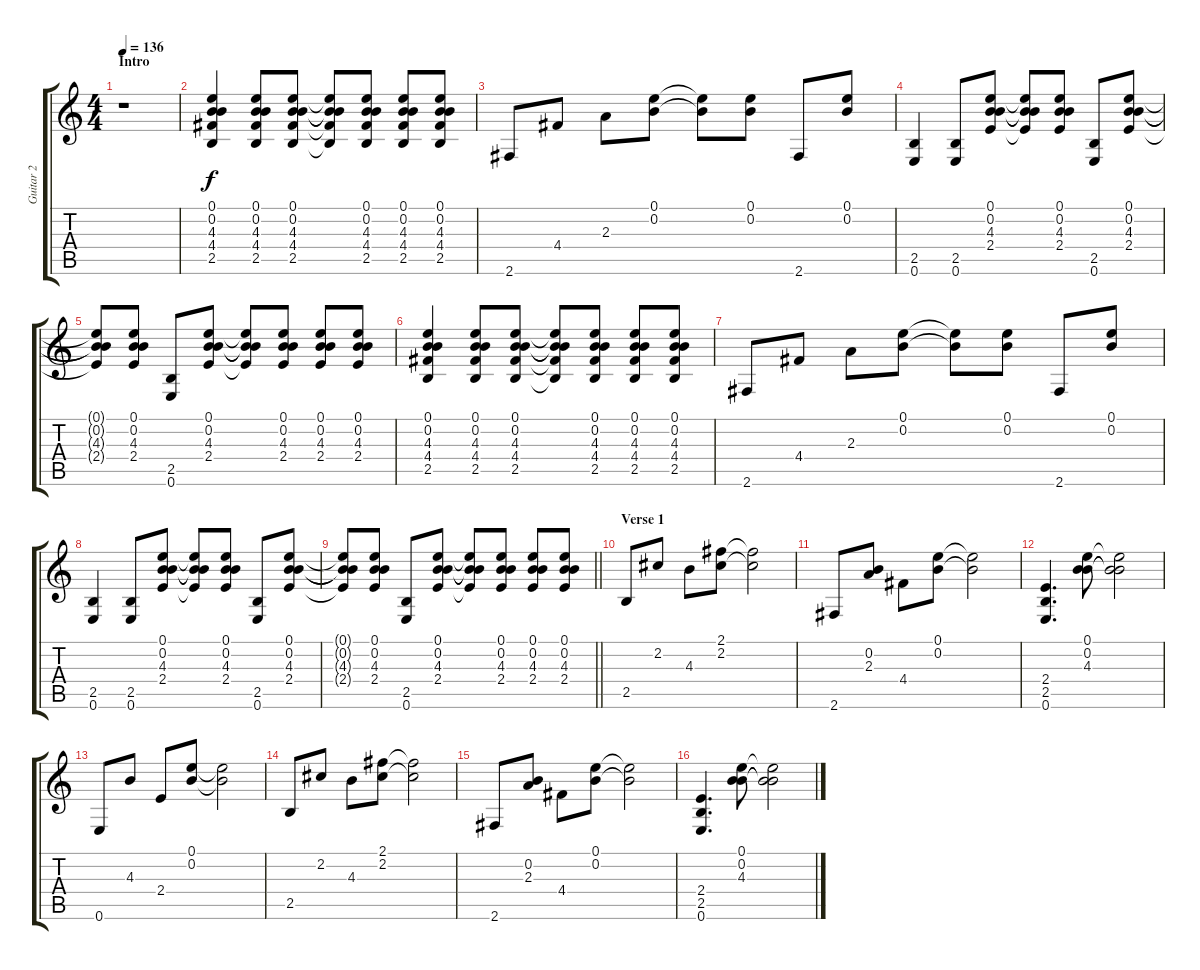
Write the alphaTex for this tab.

\track ("Guitar 2" "Guitar 2") {instrument overdrivenguitar}
\staff {score tabs}
\tuning (E4 B3 G3 D3 A2 E2) {hide}
\ts (4 4)
\section ("" "Intro")
\tempo 136
\clef g2
\ks c
r.1{dy f instrument overdrivenguitar} |
(0.1 0.2 4.3 4.4 2.5).4 (0.1 0.2 4.3 4.4 2.5).8 (0.1 0.2 4.3 4.4 2.5).8 (0.1{t} 0.2{t} 4.3{t} 4.4{t} 2.5{t}).8 (0.1 0.2 4.3 4.4 2.5).8 (0.1 0.2 4.3 4.4 2.5).8 (0.1 0.2 4.3 4.4 2.5).8 |
2.6.8 4.4.8 2.3.8 (0.1 0.2).8 (0.1{t} 0.2{t}).8 (0.1 0.2).8 2.6.8 (0.1 0.2).8 |
(2.5 0.6).4 (2.5 0.6).8 (0.1 0.2 4.3 2.4).8 (0.1{t} 0.2{t} 4.3{t} 2.4{t}).8 (0.1 0.2 4.3 2.4).8 (2.5 0.6).8 (0.1 0.2 4.3 2.4).8 |
(0.1{t} 0.2{t} 4.3{t} 2.4{t}).8 (0.1 0.2 4.3 2.4).8 (2.5 0.6).8 (0.1 0.2 4.3 2.4).8 (0.1{t} 0.2{t} 4.3{t} 2.4{t}).8 (0.1 0.2 4.3 2.4).8 (0.1 0.2 4.3 2.4).8 (0.1 0.2 4.3 2.4).8 |
(0.1 0.2 4.3 4.4 2.5).4 (0.1 0.2 4.3 4.4 2.5).8 (0.1 0.2 4.3 4.4 2.5).8 (0.1{t} 0.2{t} 4.3{t} 4.4{t} 2.5{t}).8 (0.1 0.2 4.3 4.4 2.5).8 (0.1 0.2 4.3 4.4 2.5).8 (0.1 0.2 4.3 4.4 2.5).8 |
2.6.8 4.4.8 2.3.8 (0.1 0.2).8 (0.1{t} 0.2{t}).8 (0.1 0.2).8 2.6.8 (0.1 0.2).8 |
(2.5 0.6).4 (2.5 0.6).8 (0.1 0.2 4.3 2.4).8 (0.1{t} 0.2{t} 4.3{t} 2.4{t}).8 (0.1 0.2 4.3 2.4).8 (2.5 0.6).8 (0.1 0.2 4.3 2.4).8 |
\barLineRight lightlight
(0.1{t} 0.2{t} 4.3{t} 2.4{t}).8 (0.1 0.2 4.3 2.4).8 (2.5 0.6).8 (0.1 0.2 4.3 2.4).8 (0.1{t} 0.2{t} 4.3{t} 2.4{t}).8 (0.1 0.2 4.3 2.4).8 (0.1 0.2 4.3 2.4).8 (0.1 0.2 4.3 2.4).8 |
\section ("" "Verse 1")
2.5.8 2.2.8 4.3.8 (2.1 2.2).8 (2.1{t} 2.2{t}).2 |
2.6.8 (0.2 2.3).8 4.4.8 (0.1 0.2).8 (0.1{t} 0.2{t}).2 |
(2.4 2.5 0.6).4{d} (0.1 0.2 4.3).8 (0.1{t} 0.2{t} 4.3{t}).2 |
0.6.8 4.3.8 2.4.8 (0.1 0.2).8 (0.1{t} 0.2{t}).2 |
2.5.8 2.2.8 4.3.8 (2.1 2.2).8 (2.1{t} 2.2{t}).2 |
2.6.8 (0.2 2.3).8 4.4.8 (0.1 0.2).8 (0.1{t} 0.2{t}).2 |
(2.4 2.5 0.6).4{d} (0.1 0.2 4.3).8 (0.1{t} 0.2{t} 4.3{t}).2
